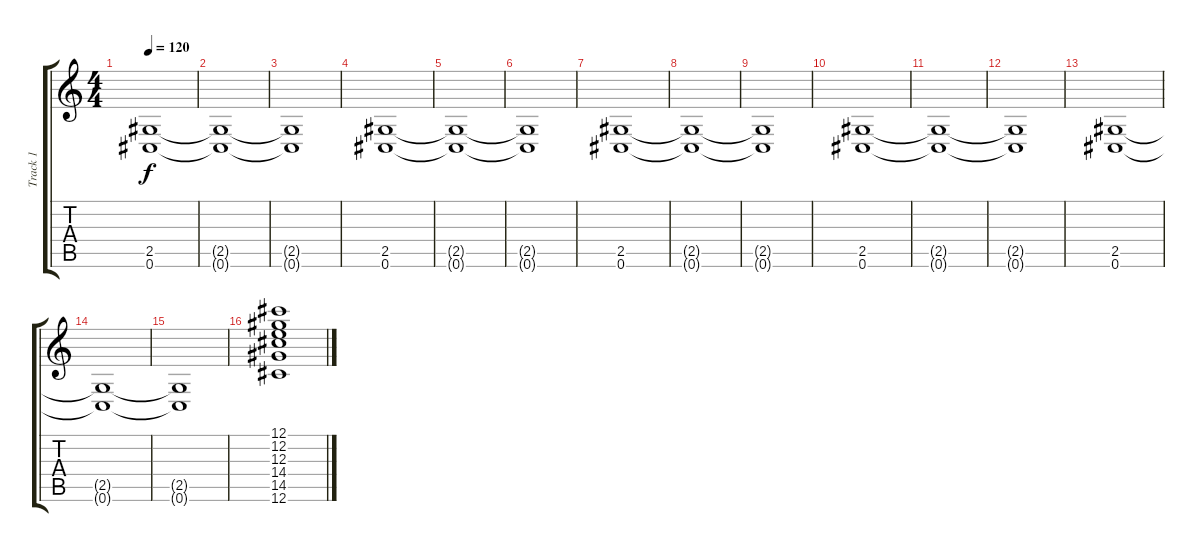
\track ("Track 1" "Track 1") {instrument distortionguitar}
\staff {score tabs}
\tuning (Db4 Ab3 E3 B2 Gb2 Db2) {hide}
\ts (4 4)
\tempo 120
\clef g2
\ks c
(2.5 0.6).1{dy f} |
(2.5{t} 0.6{t}).1 |
(2.5{t} 0.6{t}).1 |
(2.5 0.6).1 |
(2.5{t} 0.6{t}).1 |
(2.5{t} 0.6{t}).1 |
(2.5 0.6).1 |
(2.5{t} 0.6{t}).1 |
(2.5{t} 0.6{t}).1 |
(2.5 0.6).1 |
(2.5{t} 0.6{t}).1 |
(2.5{t} 0.6{t}).1 |
(2.5 0.6).1 |
(2.5{t} 0.6{t}).1 |
(2.5{t} 0.6{t}).1 |
(12.1 12.2 12.3 14.4 14.5 12.6).1
